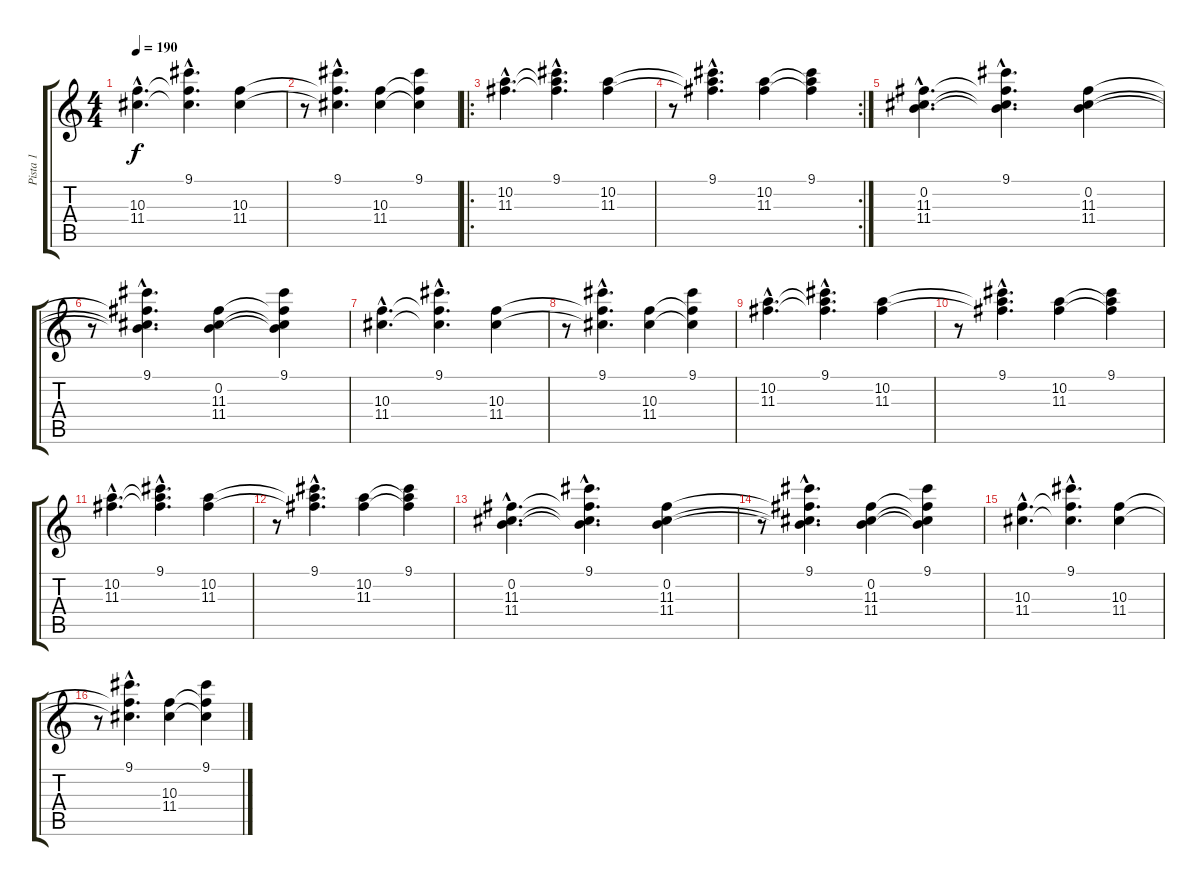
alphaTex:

\track ("Pista 1" "Pista 1") {instrument distortionguitar}
\staff {score tabs}
\tuning (E4 B3 G3 D3 A2 E2) {hide}
\ts (4 4)
\tempo 190
\clef g2
\ks c
(10.3{hac} 11.4{hac}).4{d dy f instrument electricguitarclean} (9.1{hac} 10.3{hac t} 11.4{hac t}).4{d} (10.3 11.4).4 |
r.8 (9.1{hac} 10.3{hac t} 11.4{hac t}).4{d} (10.3 11.4).4 (9.1 10.3{t} 11.4{t}).4 |
\ro
(10.2{hac} 11.3{hac}).4{d instrument electricguitarclean} (9.1{hac} 10.2{hac t} 11.3{hac t}).4{d} (10.2 11.3).4 |
\rc 2
r.8 (9.1{hac} 10.2{hac t} 11.3{hac t}).4{d} (10.2 11.3).4 (9.1 10.2{t} 11.3{t}).4 |
(0.2{hac} 11.3{hac} 11.4{hac}).4{d instrument electricguitarclean} (9.1{hac} 0.2{hac t} 11.3{hac t} 11.4{hac t}).4{d} (0.2 11.3 11.4).4 |
r.8 (9.1{hac} 0.2{hac t} 11.3{hac t} 11.4{hac t}).4{d} (0.2 11.3 11.4).4 (9.1 0.2{t} 11.3{t} 11.4{t}).4 |
(10.3{hac} 11.4{hac}).4{d instrument electricguitarclean} (9.1{hac} 10.3{hac t} 11.4{hac t}).4{d} (10.3 11.4).4 |
r.8 (9.1{hac} 10.3{hac t} 11.4{hac t}).4{d} (10.3 11.4).4 (9.1 10.3{t} 11.4{t}).4 |
(10.2{hac} 11.3{hac}).4{d instrument electricguitarclean} (9.1{hac} 10.2{hac t} 11.3{hac t}).4{d} (10.2 11.3).4 |
r.8 (9.1{hac} 10.2{hac t} 11.3{hac t}).4{d} (10.2 11.3).4 (9.1 10.2{t} 11.3{t}).4 |
(10.2{hac} 11.3{hac}).4{d instrument electricguitarclean} (9.1{hac} 10.2{hac t} 11.3{hac t}).4{d} (10.2 11.3).4 |
r.8 (9.1{hac} 10.2{hac t} 11.3{hac t}).4{d} (10.2 11.3).4 (9.1 10.2{t} 11.3{t}).4 |
(0.2{hac} 11.3{hac} 11.4{hac}).4{d instrument electricguitarclean} (9.1{hac} 0.2{hac t} 11.3{hac t} 11.4{hac t}).4{d} (0.2 11.3 11.4).4 |
r.8 (9.1{hac} 0.2{hac t} 11.3{hac t} 11.4{hac t}).4{d} (0.2 11.3 11.4).4 (9.1 0.2{t} 11.3{t} 11.4{t}).4 |
(10.3{hac} 11.4{hac}).4{d instrument electricguitarclean} (9.1{hac} 10.3{hac t} 11.4{hac t}).4{d} (10.3 11.4).4 |
r.8 (9.1{hac} 10.3{hac t} 11.4{hac t}).4{d} (10.3 11.4).4 (9.1 10.3{t} 11.4{t}).4
